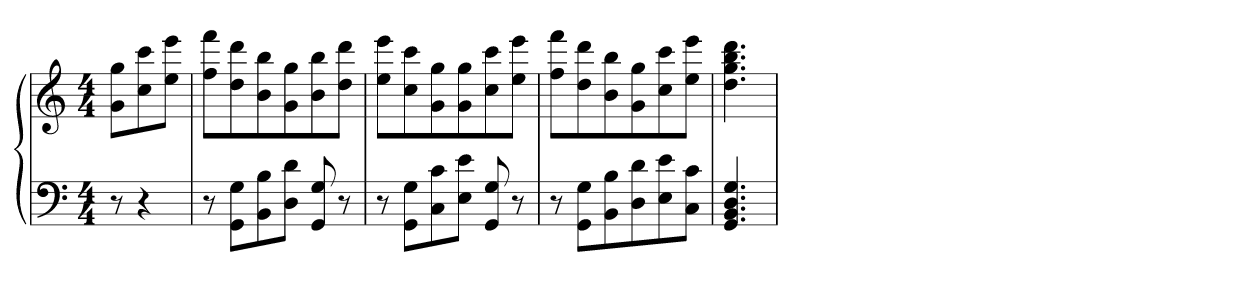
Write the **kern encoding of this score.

**kern	**kern
*part1	*part1
*staff2	*staff1
*clefF4	*clefG2
*k[]	*k[]
*C:	*C:
*M4/4	*M4/4
=	=
8r	8g 8ggL
4r	8cc 8ccc
.	8ee 8eeeJ
=207	=207
8r	8ff 8fffL
8GG 8GL	8dd 8ddd
8BB 8B	8b 8bb
8D 8dJ	8g 8gg
8GG 8G	8b 8bb
8r	8dd 8dddJ
=208	=208
8r	8ee 8eeeL
8GG 8GL	8cc 8ccc
8C 8c	8g 8gg
8E 8eJ	8g 8gg
8GG 8G	8cc 8ccc
8r	8ee 8eeeJ
=209	=209
8r	8ff 8fffL
8GG 8GL	8dd 8ddd
8BB 8B	8b 8bb
8D 8d	8g 8gg
8E 8e	8cc 8ccc
8C 8cJ	8ee 8eeeJ
=210	=210
4.GG 4.BB 4.D 4.G	4.dd 4.gg 4.bb 4.ddd
=	=
*-	*-
